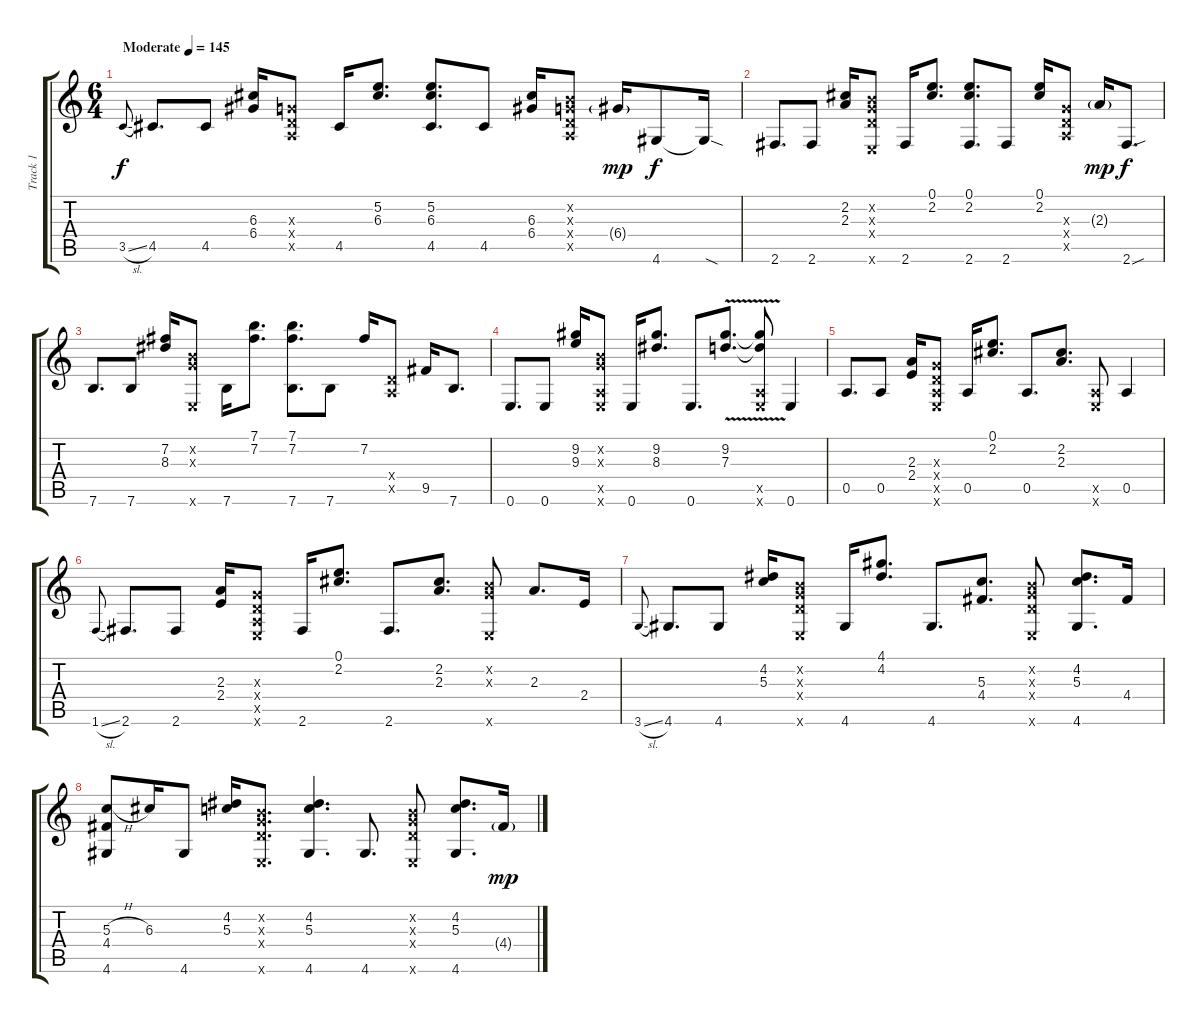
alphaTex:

\track ("Track 1" "Track 1") {instrument acousticguitarsteel}
\staff {score tabs}
\tuning (E4 B3 G3 D3 A2 E2) {hide}
\ts (6 4)
\tempo (145 "Moderate")
\clef g2
\ks c
3.5{sl}.8{gr onbeat dy f instrument acousticguitarsteel} 4.5.8{d} 4.5.8 (6.3 6.4).16 (0.3{x} 0.4{x} 0.5{x}).8 4.5.16 (5.2 6.3).8{d} (5.2 6.3 4.5).8{d} 4.5.8 (6.3 6.4).16 (0.2{x} 0.3{x} 0.4{x} 0.5{x}).8 6.4{g}.16{dy mp} 4.6.8{dy f} 4.6{sod t}.16 |
2.6.8{d} 2.6.8 (2.2 2.3).16 (0.2{x} 0.3{x} 0.4{x} 0.6{x}).8 2.6.16 (0.1 2.2).8{d} (0.1 2.2 2.6).8{d} 2.6.8 (0.1 2.2).16 (0.3{x} 0.4{x} 0.5{x}).8 2.3{g}.16{dy mp} 2.6{sou}.8{d dy f} |
7.6.8{d} 7.6.8 (7.2 8.3).16 (0.2{x} 0.3{x} 0.6{x}).8 7.6.16 (7.1 7.2).8{d} (7.1 7.2 7.6).8{d} 7.6.8 7.2.16 (0.4{x} 0.5{x}).8 9.5.16 7.6.8{d} |
0.6.8{d} 0.6.8 (9.2 9.3).16 (0.2{x} 0.3{x} 0.5{x} 0.6{x}).8 0.6.16 (9.2 8.3).8{d} 0.6.8{d} (9.2{v} 7.3{v}).8{d} (9.2{t} 7.3{t} 0.5{x} 0.6{x}).8 0.6.4 |
0.5.8{d} 0.5.8 (2.3 2.4).16 (0.3{x} 0.4{x} 0.5{x} 0.6{x}).8 0.5.16 (0.1 2.2).8{d} 0.5.8{d} (2.2 2.3).8{d} (0.5{x} 0.6{x}).8 0.5.4 |
1.6{sl}.8{gr onbeat} 2.6.8{d} 2.6.8 (2.3 2.4).16 (0.3{x} 0.4{x} 0.5{x} 0.6{x}).8 2.6.16 (0.1 2.2).8{d} 2.6.8{d} (2.2 2.3).8{d} (0.2{x} 0.3{x} 0.6{x}).8 2.3.8{d} 2.4.16 |
3.6{sl}.8{gr onbeat} 4.6.8{d} 4.6.8 (4.2 5.3).16 (0.2{x} 0.3{x} 0.4{x} 0.6{x}).8 4.6.16 (4.1 4.2).8{d} 4.6.8{d} (5.3 4.4).8{d} (0.2{x} 0.3{x} 0.4{x} 0.6{x}).8 (4.2 5.3 4.6).8{d} 4.4.16 |
(5.3{h} 4.4 4.6).8 6.3.16 4.6.8 (4.2 5.3).16 (0.2{x} 0.3{x} 0.4{x} 0.6{x}).8{d} (4.2 5.3 4.6).4{d} 4.6.8{d} (0.2{x} 0.3{x} 0.4{x} 0.6{x}).8 (4.2 5.3 4.6).8{d} 4.4{g}.16{dy mp}
